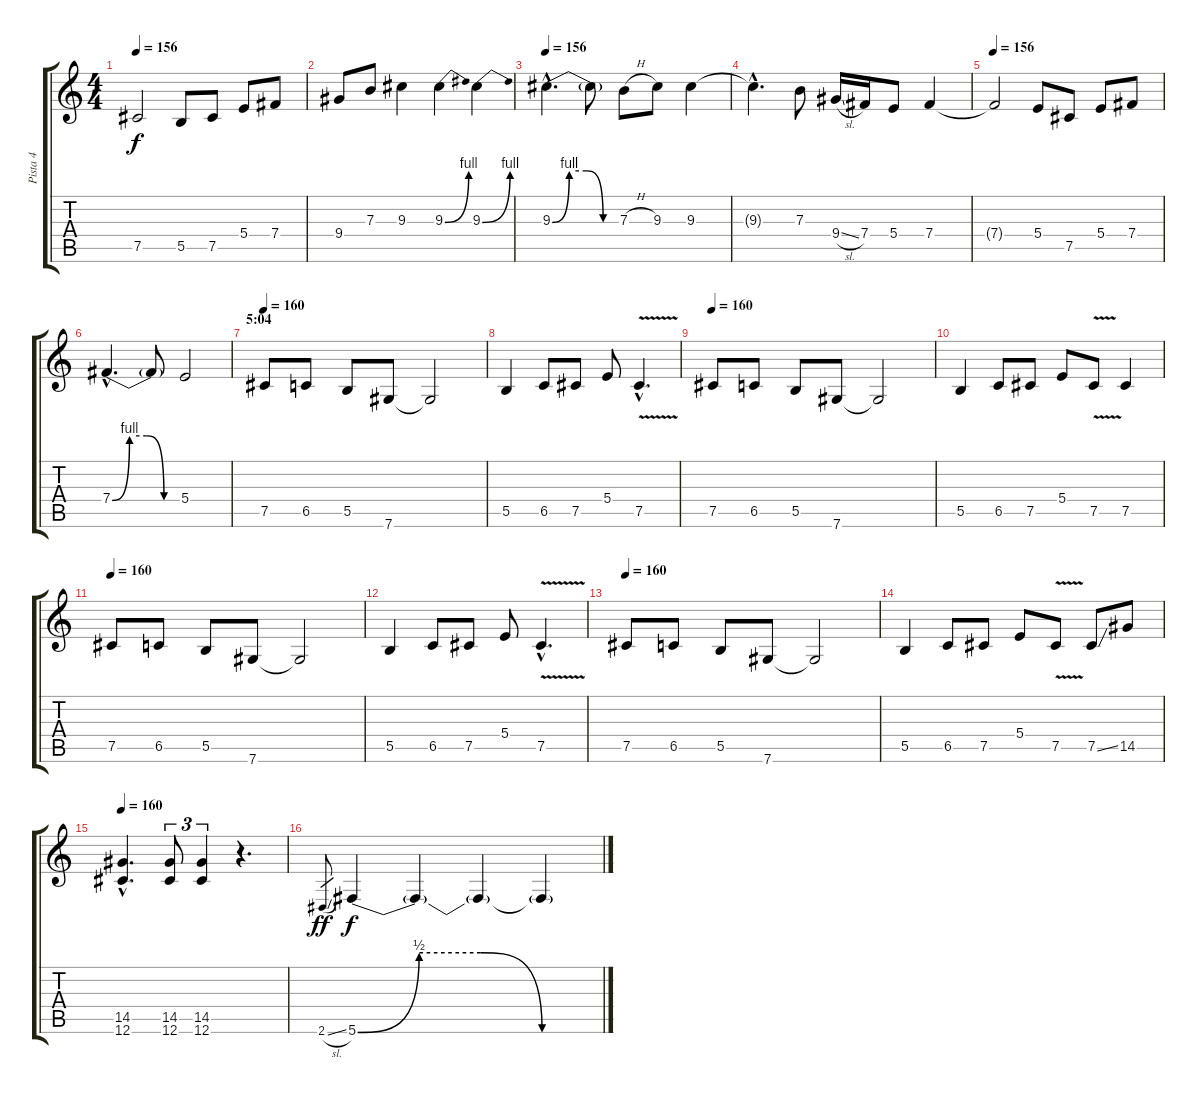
\track ("Pista 4" "Pista 4") {instrument distortionguitar}
\staff {score tabs}
\tuning (Db4 Ab3 E3 B2 Gb2 Db2) {hide}
\ts (4 4)
\tempo 156
\clef g2
\ks c
7.5{t}.2{dy f} 5.5.8 7.5.8 5.4.8 7.4.8 |
9.4.8 7.3.8 9.3.4 9.3{be (bend 0 0 60 4)}.4 9.3{be (bend 0 0 60 4)}.4 |
\tempo 156
9.3{be (custom 0 0 15 4 30 4 45 0 60 0) hac}.4{d} 9.3{t}.8 7.3{h}.8 9.3.8 9.3.4 |
9.3{hac t}.4{d} 7.3.8 9.4{sl}.16 7.4.16 5.4.8 7.4.4 |
\tempo 156
7.4{t}.2 5.4.8 7.5.8 5.4.8 7.4.8 |
7.4{be (custom 0 0 15 4 30 4 45 0 60 0) hac}.4{d} 7.4{t}.8 5.4.2 |
\section ("" "5:04")
\tempo 160
7.5.8{volume 16} 6.5.8 5.5.8 7.6.8 7.6{t}.2 |
5.5.4 6.5.8 7.5.8 5.4.8 7.5{v hac}.4{d} |
\tempo 160
7.5.8 6.5.8 5.5.8 7.6.8 7.6{t}.2 |
5.5.4 6.5.8 7.5.8 5.4.8 7.5{v}.8 7.5.4 |
\tempo 160
7.5.8 6.5.8 5.5.8 7.6.8 7.6{t}.2 |
5.5.4 6.5.8 7.5.8 5.4.8 7.5{v hac}.4{d} |
\tempo 160
7.5.8 6.5.8 5.5.8 7.6.8 7.6{t}.2 |
5.5.4 6.5.8 7.5.8 5.4.8 7.5{v}.8 7.5{ss}.8 14.5.8 |
\tempo 160
(14.5{hac} 12.6{hac}).4{d} (14.5 12.6).8{tu (3 2)} (14.5 12.6).4{tu (3 2)} r.4{d} |
2.6{sl}.8{gr dy ff} 5.6{be (custom 0 0 15 2 30 2 45 0 60 0)}.4{dy f volume 8} 5.6{t}.4 5.6{t}.4 5.6{t}.4
